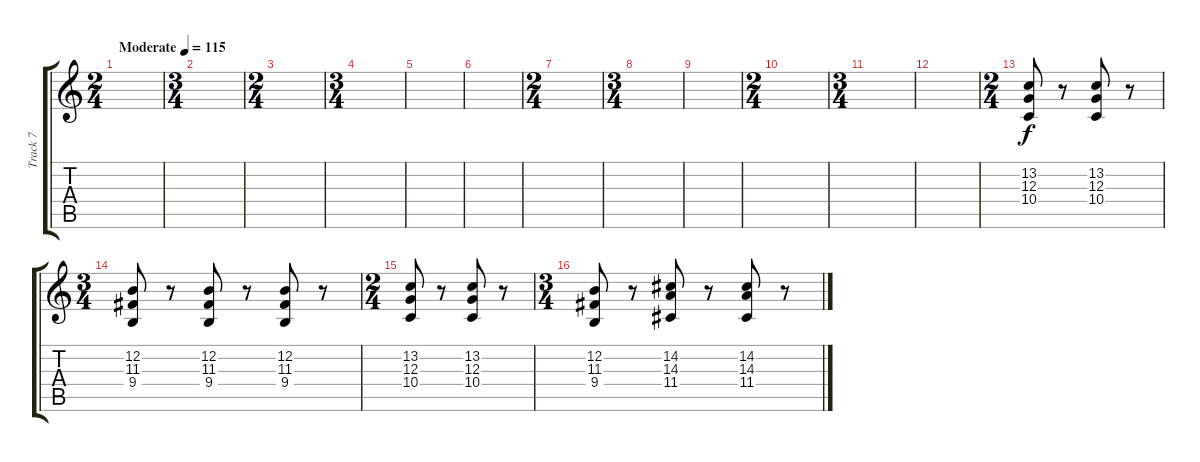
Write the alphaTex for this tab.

\track ("Track 7" "Track 7") {instrument churchorgan}
\staff {score tabs}
\tuning (E4 B3 G3 D3 A2 E2) {hide}
\ts (2 4)
\tempo (115 "Moderate")
\clef g2
\ks c
|
\ts (3 4)
|
\ts (2 4)
|
\ts (3 4)
|
|
|
\ts (2 4)
|
\ts (3 4)
|
|
\ts (2 4)
|
\ts (3 4)
|
|
\ts (2 4)
(13.2 12.3 10.4).8 r.8 (13.2 12.3 10.4).8 r.8 |
\ts (3 4)
(12.2 11.3 9.4).8 r.8 (12.2 11.3 9.4).8 r.8 (12.2 11.3 9.4).8 r.8 |
\ts (2 4)
(13.2 12.3 10.4).8 r.8 (13.2 12.3 10.4).8 r.8 |
\ts (3 4)
(12.2 11.3 9.4).8 r.8 (14.2 14.3 11.4).8 r.8 (14.2 14.3 11.4).8 r.8
